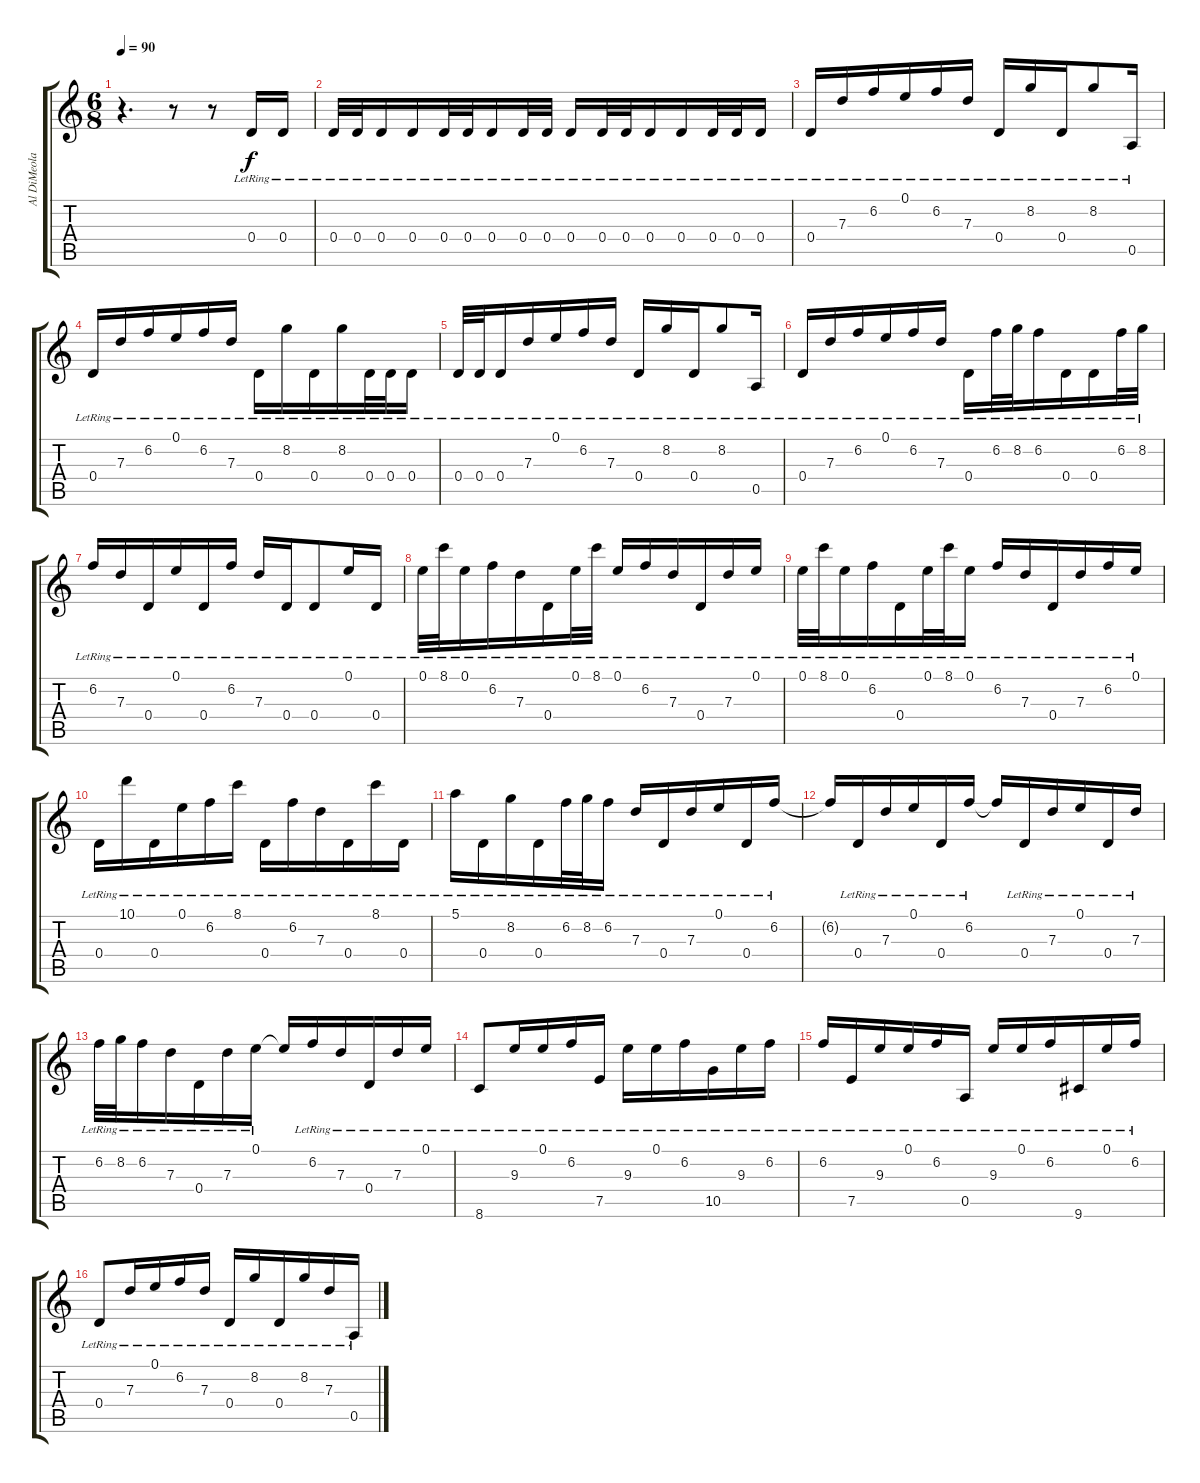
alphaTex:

\track ("Al DiMeola" "Al DiMeola") {instrument acousticguitarsteel}
\staff {score tabs}
\tuning (E4 B3 G3 D3 A2 E2) {hide}
\ts (6 8)
\tempo 90
\clef g2
\ks c
r.4{d dy f instrument acousticguitarsteel} r.8 r.8 0.4{lr}.16 0.4{lr}.16 |
0.4{lr}.32 0.4{lr}.32 0.4{lr}.16 0.4{lr}.16 0.4{lr}.32 0.4{lr}.32 0.4{lr}.16 0.4{lr}.32 0.4{lr}.32 0.4{lr}.16 0.4{lr}.32 0.4{lr}.32 0.4{lr}.16 0.4{lr}.16 0.4{lr}.32 0.4{lr}.32 0.4{lr}.16 |
0.4{lr}.16 7.3{lr}.16 6.2{lr}.16 0.1{lr}.16 6.2{lr}.16 7.3{lr}.16 0.4{lr}.16 8.2{lr}.16 0.4{lr}.16 8.2{lr}.8 0.5{lr}.16 |
0.4{lr}.16 7.3{lr}.16 6.2{lr}.16 0.1{lr}.16 6.2{lr}.16 7.3{lr}.16 0.4{lr}.16 8.2{lr}.16 0.4{lr}.16 8.2{lr}.16 0.4{lr}.32 0.4{lr}.32 0.4{lr}.16 |
0.4{lr}.32 0.4{lr}.32 0.4{lr}.16 7.3{lr}.16 0.1{lr}.16 6.2{lr}.16 7.3{lr}.16 0.4{lr}.16 8.2{lr}.16 0.4{lr}.16 8.2{lr}.8 0.5{lr}.16 |
0.4{lr}.16 7.3{lr}.16 6.2{lr}.16 0.1{lr}.16 6.2{lr}.16 7.3{lr}.16 0.4{lr}.16 6.2{lr}.32 8.2{lr}.32 6.2{lr}.16 0.4{lr}.16 0.4{lr}.16 6.2{lr}.32 8.2{lr}.32 |
6.2{lr}.16 7.3{lr}.16 0.4{lr}.16 0.1{lr}.16 0.4{lr}.16 6.2{lr}.16 7.3{lr}.16 0.4{lr}.16 0.4{lr}.8 0.1{lr}.16 0.4{lr}.16 |
0.1{lr}.32 8.1{lr}.32 0.1{lr}.16 6.2{lr}.16 7.3{lr}.16 0.4{lr}.16 0.1{lr}.32 8.1{lr}.32 0.1{lr}.16 6.2{lr}.16 7.3{lr}.16 0.4{lr}.16 7.3{lr}.16 0.1{lr}.16 |
0.1{lr}.32 8.1{lr}.32 0.1{lr}.16 6.2{lr}.16 0.4{lr}.16 0.1{lr}.32 8.1{lr}.32 0.1{lr}.16 6.2{lr}.16 7.3{lr}.16 0.4{lr}.16 7.3{lr}.16 6.2{lr}.16 0.1{lr}.16 |
0.4{lr}.16 10.1{lr}.16 0.4{lr}.16 0.1{lr}.16 6.2{lr}.16 8.1{lr}.16 0.4{lr}.16 6.2{lr}.16 7.3{lr}.16 0.4{lr}.16 8.1{lr}.16 0.4{lr}.16 |
5.1{lr}.16 0.4{lr}.16 8.2{lr}.16 0.4{lr}.16 6.2{lr}.32 8.2{lr}.32 6.2{lr}.16 7.3{lr}.16 0.4{lr}.16 7.3{lr}.16 0.1{lr}.16 0.4{lr}.16 6.2{lr}.16 |
6.2{t}.16 0.4{lr}.16 7.3{lr}.16 0.1{lr}.16 0.4{lr}.16 6.2{lr}.16 6.2{t}.16 0.4{lr}.16 7.3{lr}.16 0.1{lr}.16 0.4{lr}.16 7.3{lr}.16 |
6.2{lr}.32 8.2{lr}.32 6.2{lr}.16 7.3{lr}.16 0.4{lr}.16 7.3{lr}.16 0.1{lr}.16 0.1{t}.16 6.2{lr}.16 7.3{lr}.16 0.4{lr}.16 7.3{lr}.16 0.1{lr}.16 |
8.6{lr}.8 9.3{lr}.16 0.1{lr}.16 6.2{lr}.16 7.5{lr}.16 9.3{lr}.16 0.1{lr}.16 6.2{lr}.16 10.5{lr}.16 9.3{lr}.16 6.2{lr}.16 |
6.2{lr}.16 7.5{lr}.16 9.3{lr}.16 0.1{lr}.16 6.2{lr}.16 0.5{lr}.16 9.3{lr}.16 0.1{lr}.16 6.2{lr}.16 9.6{lr}.16 0.1{lr}.16 6.2{lr}.16 |
0.4{lr}.8 7.3{lr}.16 0.1{lr}.16 6.2{lr}.16 7.3{lr}.16 0.4{lr}.16 8.2{lr}.16 0.4{lr}.16 8.2{lr}.16 7.3{lr}.16 0.5{lr}.16
